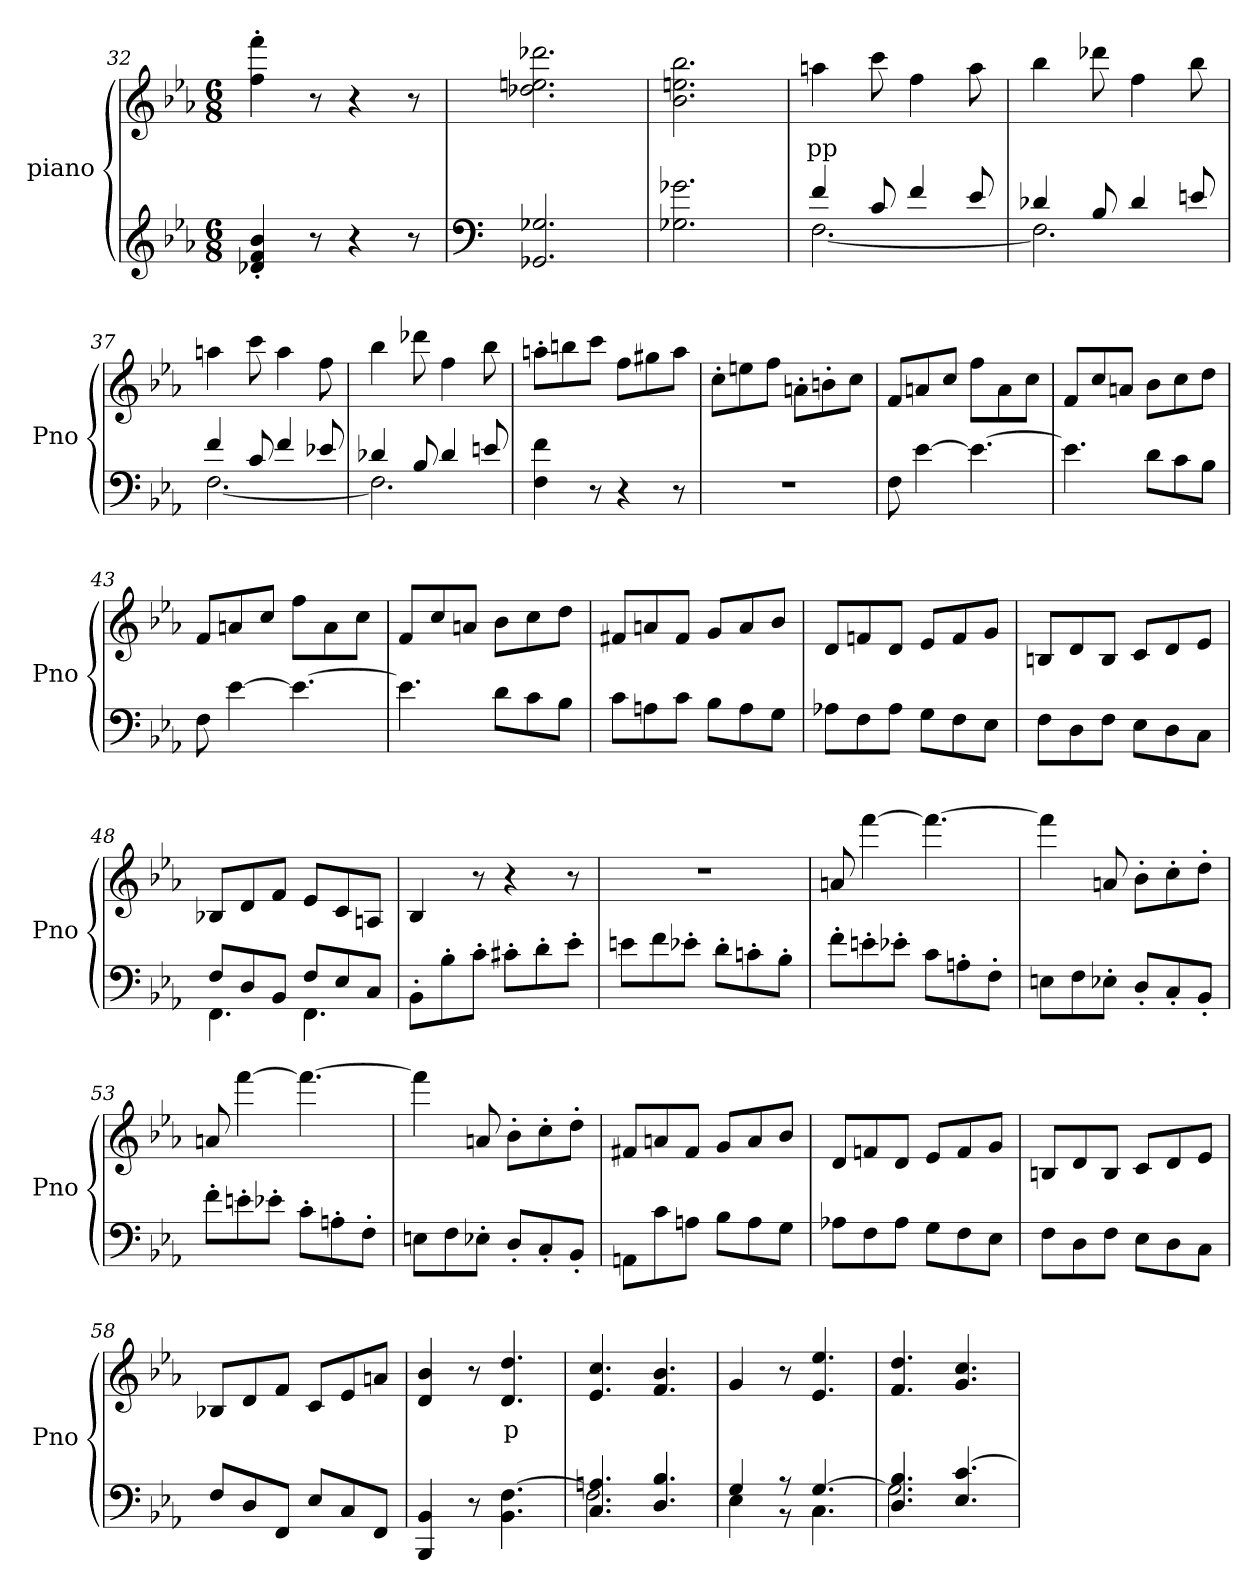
**kern	**kern	**text
*part2	*part1	*part1
*staff2	*staff1	*staff1
*I"piano	*I"piano	*
*I'Pno	*I'Pno	*
*clefG2	*clefG2	*
*k[b-e-a-]	*k[b-e-a-]	*
*E-:	*E-:	*
*M6/8	*M6/8	*
=32	=32	=32
4d-X/' 4f/' 4b-/'	4ff\' 4fff\'	.
8r	8r	.
4r	4r	.
8r	8r	.
=33	=33	=33
*clefF4	*	*
2.GG-X/ 2.G-X/	2.dd-X\ 2.een\ 2.ddd-X\	.
=34	=34	=34
2.G-X\ 2.g-X\	2.b-\ 2.een\ 2.bb-\	.
=35	=35	=35
*^	*	*
!	!	!	!LO:LY:b
4f/	[2.F\	4aan\	pp
8c/	.	8ccc\	.
4f/	.	4ff\	.
8e-/	.	8aa\	.
=36	=36	=36	=36
4d-X/	2.F\]	4bb-\	.
8B-/	.	8ddd-X\	.
4d-/	.	4ff\	.
8en/	.	8bb-\	.
=37	=37	=37	=37
4f/	[2.F\	4aan\	.
8c/	.	8ccc\	.
4f/	.	4aa\	.
8e-X/	.	8ff\	.
!!LO:LB:g=z
=38	=38	=38	=38
4d-X/	2.F\]	4bb-\	.
8B-/	.	8ddd-X\	.
4d-/	.	4ff\	.
8en/	.	8bb-\	.
*v	*v	*	*
=39	=39	=39
4F\ 4f\	8aan'\L	.
.	8bbn\	.
8r	8ccc\J	.
4r	8ff\L	.
.	8gg#X\	.
8r	8aa\J	.
=40	=40	=40
2.r	8cc'\L	.
.	8een\	.
.	8ff\J	.
.	8an'\L	.
.	8bn'\	.
.	8cc\J	.
=41	=41	=41
8F\	8f/L	.
[4e-\	8an/	.
.	8cc/J	.
4.e-\_	8ff\L	.
.	8a\	.
.	8cc\J	.
=42	=42	=42
4.e-\]	8f/L	.
.	8cc/	.
.	8an/J	.
8d\L	8b-\L	.
8c\	8cc\	.
8B-\J	8dd\J	.
=43	=43	=43
8F\	8f/L	.
[4e-\	8an/	.
.	8cc/J	.
4.e-\_	8ff\L	.
.	8a\	.
.	8cc\J	.
!!LO:LB:g=z
=44	=44	=44
4.e-\]	8f/L	.
.	8cc/	.
.	8an/J	.
8d\L	8b-\L	.
8c\	8cc\	.
8B-\J	8dd\J	.
=45	=45	=45
8c\L	8f#X/L	.
8An\	8an/	.
8c\J	8f#/J	.
8B-\L	8g/L	.
8A\	8a/	.
8G\J	8b-/J	.
=46	=46	=46
8A-X\L	8d/L	.
8F\	8fn/	.
8A-\J	8d/J	.
8G\L	8e-/L	.
8F\	8f/	.
8E-\J	8g/J	.
=47	=47	=47
8F\L	8Bn/L	.
8D\	8d/	.
8F\J	8B/J	.
8E-\L	8c/L	.
8D\	8d/	.
8C\J	8e-/J	.
=48	=48	=48
*^	*	*
8F/L	4.FF\	8B-X/L	.
8D/	.	8d/	.
8BB-/J	.	8f/J	.
8F/L	4.FF\	8e-/L	.
8E-/	.	8c/	.
8C/J	.	8An/J	.
*v	*v	*	*
=49	=49	=49
8BB-'\L	4B-/	.
8B-'\	.	.
8c'\J	8r	.
8c#X'\L	4r	.
8d'\	.	.
8e-'\J	8r	.
!!LO:LB:g=z
=50	=50	=50
8en\L	2.r	.
8f\	.	.
8e-X'\J	.	.
8d'\L	.	.
8cn'\	.	.
8B-'\J	.	.
=51	=51	=51
8f'\L	8an/	.
8en'\	[4fff\	.
8e-X'\J	.	.
8c\L	4.fff\_	.
8An'\	.	.
8F'\J	.	.
=52	=52	=52
8En\L	4fff\]	.
8F\	.	.
8E-X'\J	8an/	.
8D'/L	8b-'\L	.
8C'/	8cc'\	.
8BB-'/J	8dd'\J	.
=53	=53	=53
8f'\L	8an/	.
8en'\	[4fff\	.
8e-X'\J	.	.
8c'\L	4.fff\_	.
8An'\	.	.
8F'\J	.	.
=54	=54	=54
8En\L	4fff\]	.
8F\	.	.
8E-X'\J	8an/	.
8D'/L	8b-'\L	.
8C'/	8cc'\	.
8BB-'/J	8dd'\J	.
!!LO:LB:g=z
=55	=55	=55
8AAn\L	8f#X/L	.
8c\	8an/	.
8An\J	8f#/J	.
8B-\L	8g/L	.
8A\	8a/	.
8G\J	8b-/J	.
=56	=56	=56
8A-X\L	8d/L	.
8F\	8fn/	.
8A-\J	8d/J	.
8G\L	8e-/L	.
8F\	8f/	.
8E-\J	8g/J	.
=57	=57	=57
8F\L	8Bn/L	.
8D\	8d/	.
8F\J	8B/J	.
8E-\L	8c/L	.
8D\	8d/	.
8C\J	8e-/J	.
=58	=58	=58
8F/L	8B-X/L	.
8D/	8d/	.
8FF/J	8f/J	.
8E-/L	8c/L	.
8C/	8e-/	.
8FF/J	8an/J	.
=59	=59	=59
4BBB-/ 4BB-/	4d/ 4b-/	.
8r	8r	.
!	!	!LO:LY:b
4.BB-\ [4.F\	4.d/ 4.dd/	p
=60	=60	=60
*^	*	*
4.C/ 4.An/	2.F\]	4.e-/ 4.cc/	.
4.D/ 4.B-/	.	4.f/ 4.b-/	.
=61	=61	=61	=61
4G/	4E-\	4g/	.
8r	8r	8r	.
[4.G/	4.C\	4.e-/ 4.ee-/	.
!!LO:LB:g=z
=62	=62	=62	=62
4.D/ 4.B-/	2.G\]	4.f/ 4.dd/	.
4.E-/ [4.c/	.	4.g/ 4.cc/	.
*v	*v	*	*
=	=	=
*-	*-	*-
